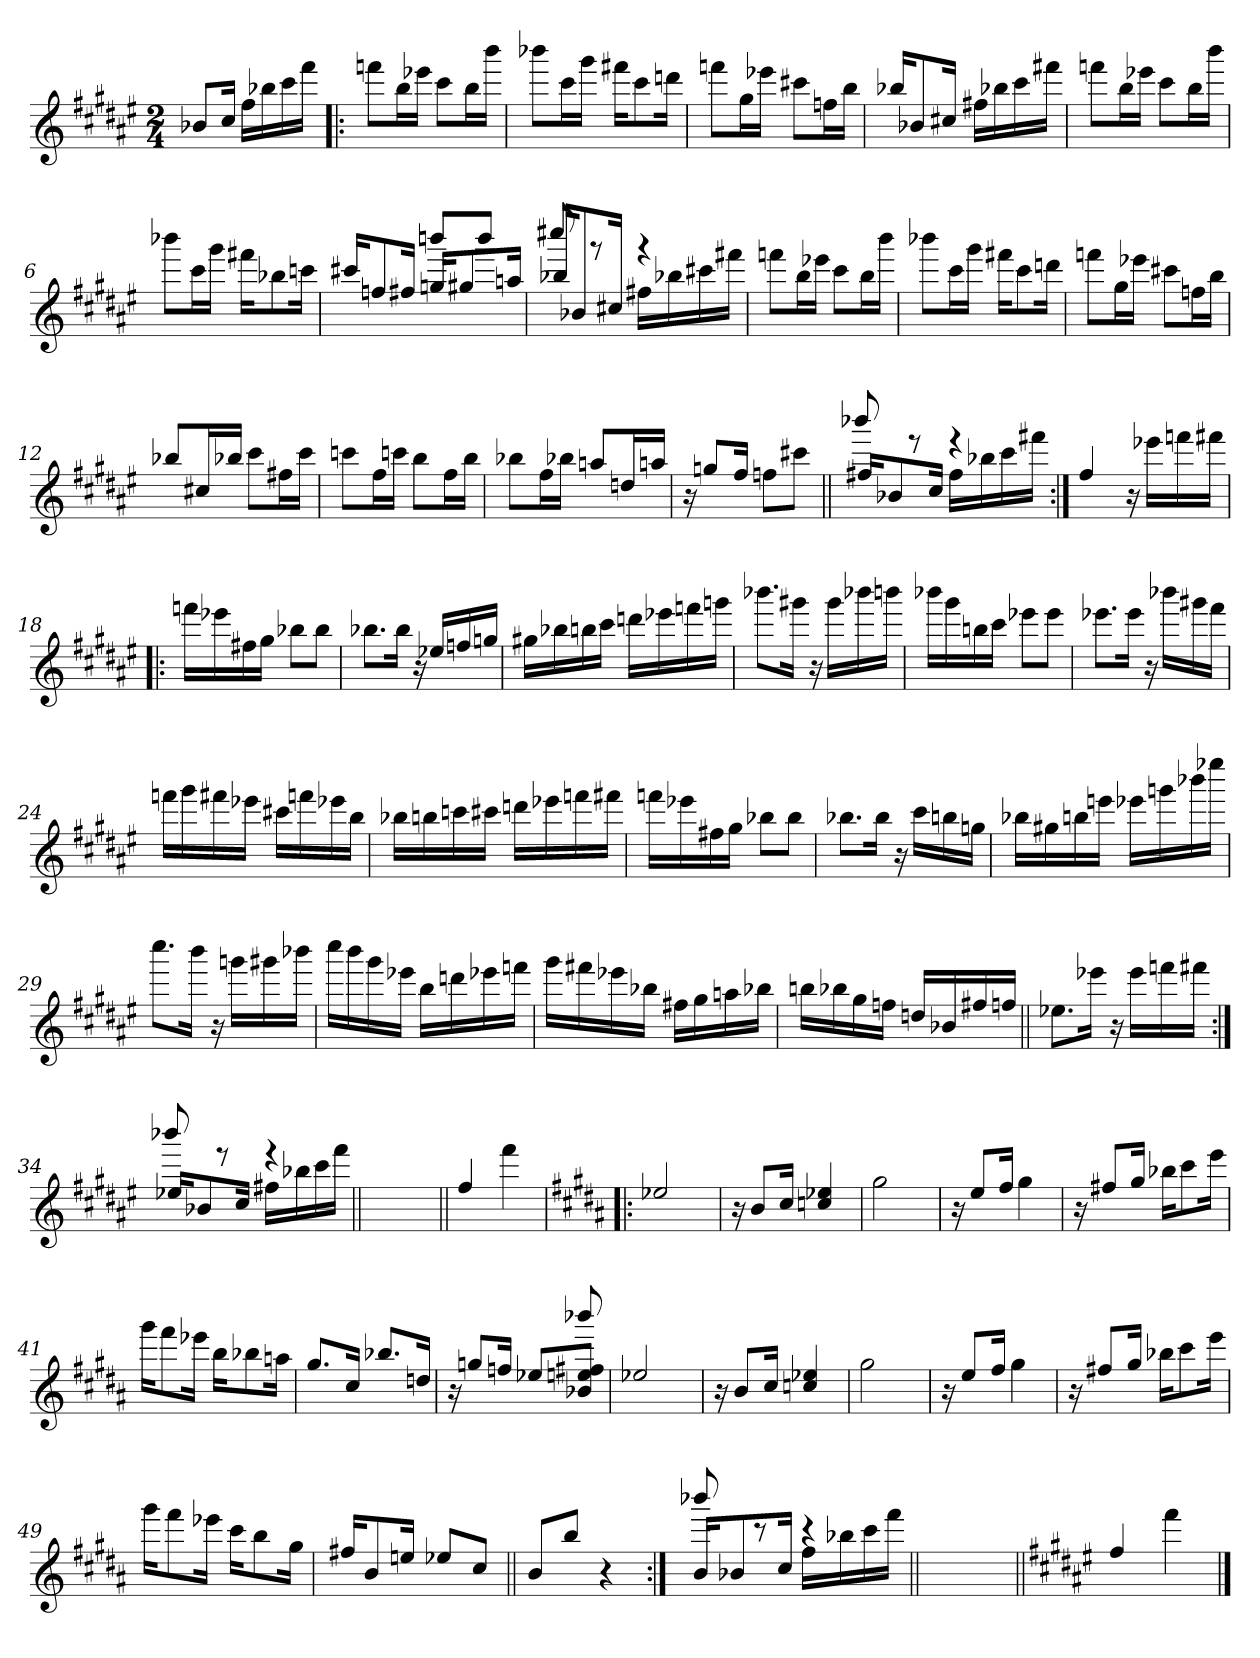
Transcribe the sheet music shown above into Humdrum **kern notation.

**kern
*part1
*staff1
*clefG2
*k[f#c#g#d#a#e#]
*F#:
*M2/4
=
8b-X/L
16cc#/Jk
16ff#\LL
16bb-X\
16ccc#\
16fff#\JJ
=1!|:
8fffn\L
16bb\L
16eee-X\JJ
8ccc#\L
16bb\L
16bbb\JJ
=2
8bbb-X\L
16ccc#\L
16ggg#\JJ
16fff#X\KL
8ccc#\
16dddn\Jk
=3
8fffn\L
16gg#\L
16eee-X\JJ
8ccc#X\L
16ffn\L
16bb\JJ
!!LO:LB:g=z
=4
16bb-X/KL
8b-X/
16cc#X/Jk
16ff#X\LL
16bb-X\
16ccc#\
16fff#X\JJ
=5
8fffn\L
16bb\L
16eee-X\JJ
8ccc#\L
16bb\L
16bbb\JJ
=6
8bbb-X\L
16ccc#\L
16ggg#\JJ
16fff#X\KL
8bb-X\
16cccn\Jk
=7
*^
16ccc#X/KL	4ryy
8ffn/	.
16ff#X/Jk	.
16ggn/KL	8bbbn!/L
8gg#X/	.
.	8bbb!/J
16aan/Jk	.
!!LO:LB:g=z	!!
=8	=8
16bb-X/KL	8cccc#X!/
8b-X/	.
.	8rfff
16cc#X/Jk	.
16ff#X\LL	4rfff
16bb-X\	.
16ccc#X\	.
16fff#X\JJ	.
*v	*v
=9
8fffn\L
16bb\L
16eee-X\JJ
8ccc#\L
16bb\L
16bbb\JJ
=10
8bbb-X\L
16ccc#\L
16ggg#\JJ
16fff#X\KL
8ccc#\
16dddn\Jk
=11
8fffn\L
16gg#\L
16eee-X\JJ
8ccc#X\L
16ffn\L
16bb\JJ
=12
8bb-X/L
16cc#X/L
16bb-X/JJ
8ccc#\L
16ff#X\L
16ccc#\JJ
!!LO:LB:g=z
=13
8cccn\L
16ff#\L
16cccn\JJ
8bb\L
16ff#\L
16bb\JJ
=14
8bb-X\L
16ff#\L
16bb-X\JJ
8aan/L
16ddn/L
16aan/JJ
=15
16r
8ggn/L
16ff#/Jk
8ffn\L
8ccc#X\J
=16||
*^
16ff#X/KL	8bbb-X!/
8b-X/	.
.	8rddd
16cc#/Jk	.
16ff#\LL	4rddd
16bb-X\	.
16ccc#\	.
16fff#X\JJ	.
*v	*v
=17:|!
4ff#/
16r
16eee-X\LL
16fffn\
16fff#X\JJ
!!LO:LB:g=z
=18!|:
16fffn\LL
16eee-X\
16ff#X\
16gg#\JJ
8bb-X\L
8bb-\J
=19
8.bb-X\L
16bb-\Jk
16r
16ee-X/LL
16ffn/
16ggn/JJ
=20
16gg#X\LL
16bb-X\
16bbn\
16ccc#\JJ
16dddn\LL
16eee-X\
16fffn\
16gggn\JJ
=21
8.bbb-X\L
16ggg#X\Jk
16r
16ggg#\LL
16bbb-X\
16bbbn\JJ
=22
16bbb-X\LL
16ggg#\
16bbn\
16ccc#\JJ
8eee-X\L
8eee-\J
!!LO:LB:g=z
=23
8.eee-X\L
16eee-\Jk
16r
16bbb-X\LL
16ggg#X\
16fff#\JJ
=24
16fffn\LL
16ggg#\
16fff#X\
16eee-X\JJ
16ccc#X\LL
16fffn\
16eee-X\
16bb\JJ
=25
16bb-X\LL
16bbn\
16cccn\
16ccc#X\JJ
16dddn\LL
16eee-X\
16fffn\
16fff#X\JJ
=26
16fffn\LL
16eee-X\
16ff#X\
16gg#\JJ
8bb-X\L
8bb-\J
=27
8.bb-X\L
16bb-\Jk
16r
16ccc#\LL
16bbn\
16ggn\JJ
!!LO:LB:g=z
=28
16bb-X\LL
16gg#X\
16bbn\
16eeen\JJ
16eee-X\LL
16gggn\
16bbb-X\
16eeee-X\JJ
=29
8.cccc#\L
16bbb\Jk
16r
16gggn\LL
16ggg#X\
16bbb-X\JJ
=30
16cccc#\LL
16bbb\
16ggg#\
16eee-X\JJ
16bb\LL
16dddn\
16eee-X\
16fffn\JJ
=31
16ggg#\LL
16fff#X\
16eee-X\
16bb-X\JJ
16ff#X\LL
16gg#\
16aan\
16bb-X\JJ
!!LO:LB:g=z
=32
16bbn\LL
16bb-X\
16gg#\
16ffn\JJ
16ddn/LL
16b-X/
16ff#X/
16ffn/JJ
=33||
8.ee-X\L
16eee-X\Jk
16r
16eee-\LL
16fffn\
16fff#X\JJ
=34:|!
*^
16ee-X/KL	8bbb-X!/
8b-X/	.
.	8rddd
16cc#/Jk	.
16ff#X\LL	4rddd
16bb-X\	.
16ccc#\	.
16fff#\JJ	.
*v	*v
=34X341||
2ryy
=35||
4ff#/
4fff#\
!!LO:LB:g=z
=36!|:
*k[f#c#g#d#a#]
*B:
2ee-X/
=37
16r
8b/L
16cc#/Jk
4ccn/ 4ee-X/
=38
2gg#\
=39
16r
8ee/L
16ff#/Jk
4gg#\
=40
16r
8ff#X/L
16gg#/Jk
16bb-X\KL
8ccc#\
16eee\Jk
!!LO:LB:g=z
=41
16ggg#\KL
8fff#\
16eee-X\Jk
16bb\KL
8bb-X\
16aan\Jk
=42
8.gg#/L
16cc#/Jk
8.bb-X/L
16ddn/Jk
=43
*^
16r	4.ryy
8ggn/L	.
16ffn/Jk	.
8ee-X/L	.
8b-X/ 8een/ 8ff#X/J	8bbb-X!/
*v	*v
=44
2ee-X/
=45
16r
8b/L
16cc#/Jk
4ccn/ 4ee-X/
!!LO:LB:g=z
=46
2gg#\
=47
16r
8ee/L
16ff#/Jk
4gg#\
=48
16r
8ff#X/L
16gg#/Jk
16bb-X\KL
8ccc#\
16eee\Jk
=49
16ggg#\KL
8fff#\
16eee-X\Jk
16ccc#\KL
8bb\
16gg#\Jk
!!LO:LB:g=z
=50
16ff#X/KL
8b/
16een/Jk
8ee-X/L
8cc#/J
=51||
8b/L
8bb/J
4r
=52:|!
*^
16b/KL	8bbb-X!/
8b-X/	.
.	8rccc
16cc#/Jk	.
16ff#\LL	4rccc
16bb-X\	.
16ccc#\	.
16fff#\JJ	.
*v	*v
=52X522||
2ryy
=53||
*k[f#c#g#d#a#e#]
*F#:
4ff#/
4fff#\
==
*-
